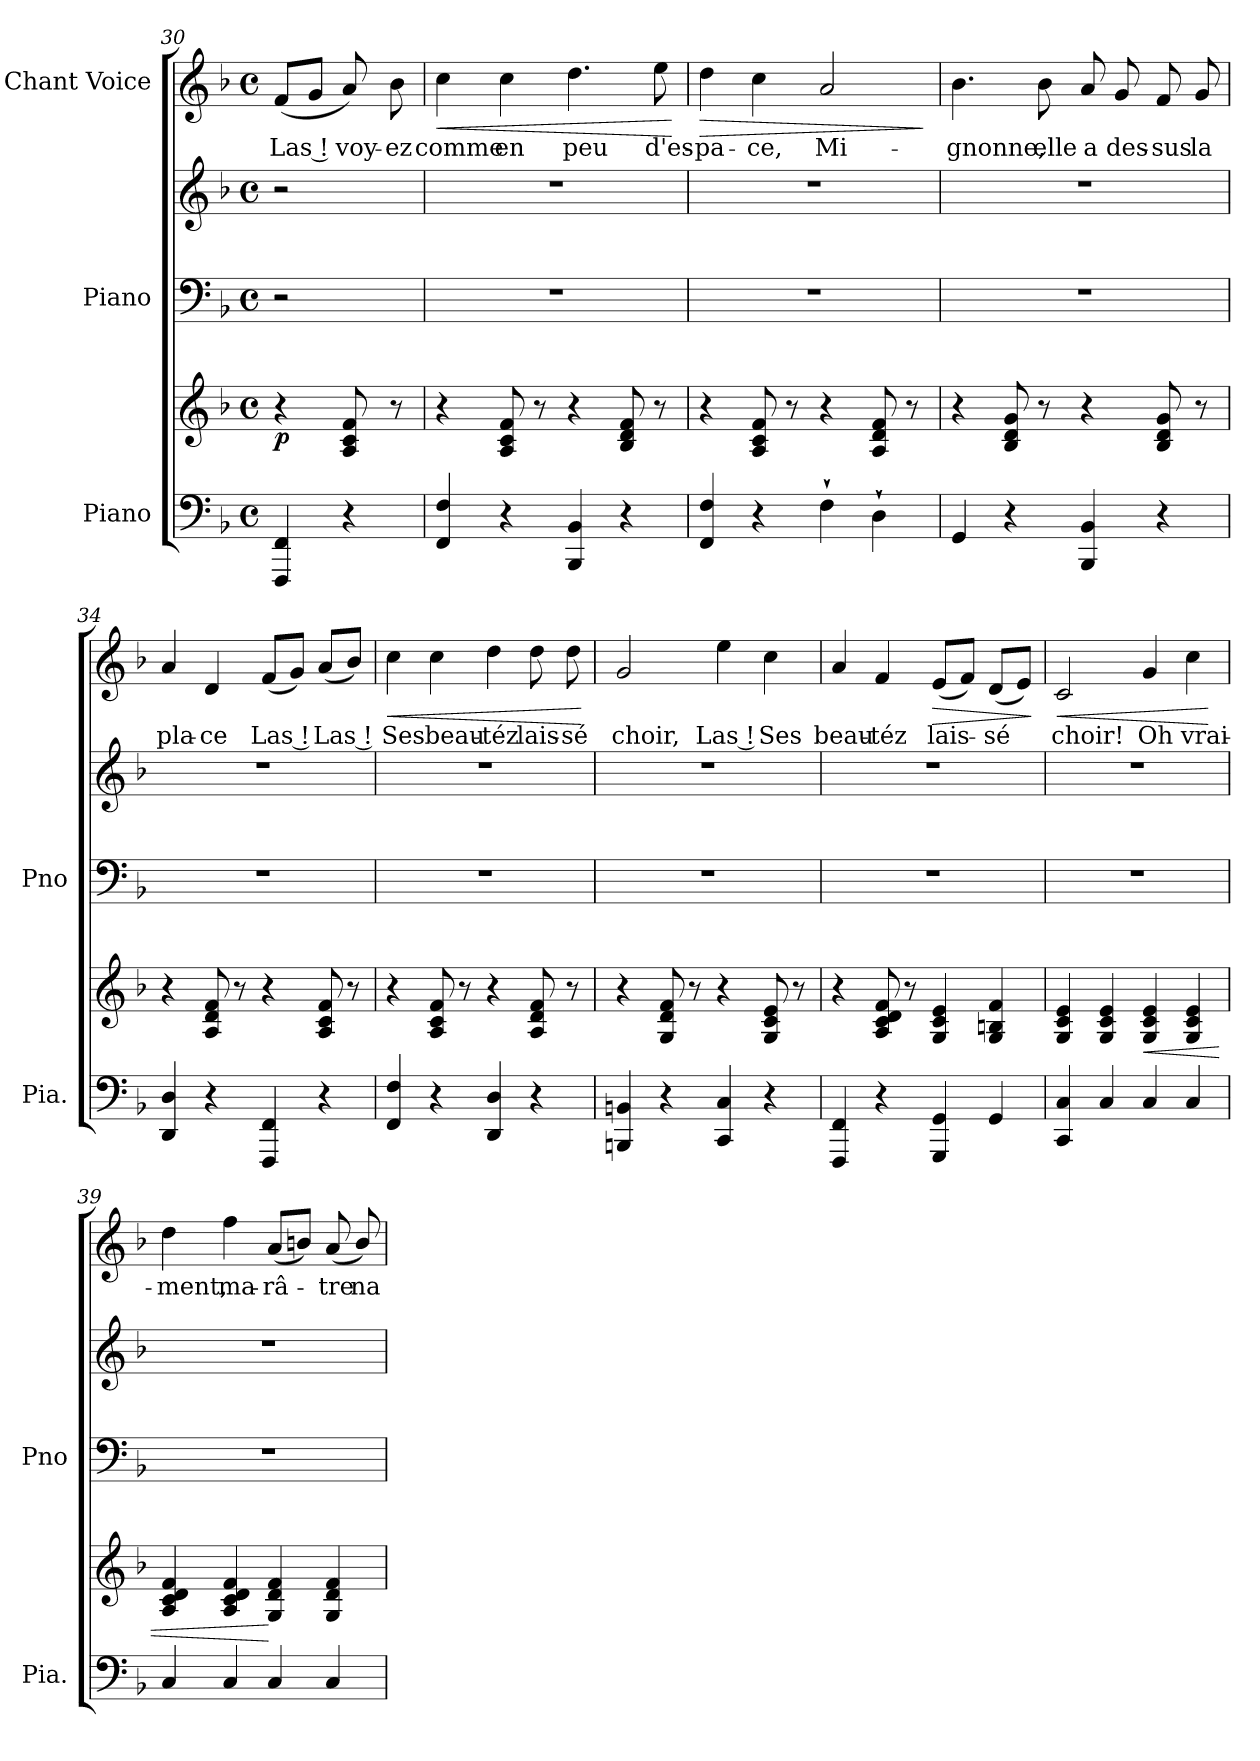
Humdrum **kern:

**kern	**kern	**dynam	**kern	**kern	**kern	**text	**dynam
*part3	*part3	*part3	*part2	*part2	*part1	*part1	*part1
*staff5	*staff4	*staff4/5	*staff3	*staff2	*staff1	*staff1	*staff1
*I"Piano	*	*	*I"Piano	*	*I"Chant Voice	*	*
*I'Pia.	*	*	*I'Pno	*	*	*	*
*clefF4	*clefG2	*	*clefF4	*clefG2	*clefG2	*	*
*k[b-]	*k[b-]	*	*k[b-]	*k[b-]	*k[b-]	*	*
*M4/4	*M4/4	*	*M4/4	*M4/4	*M4/4	*	*
*met(c)	*met(c)	*	*met(c)	*met(c)	*met(c)	*	*
=30	=30	=30	=30	=30	=30	=30	=30
!	!	!LO:DY:b	!	!	!	!	!
4FFF 4FF	4r	p	2r	2r	(8f/L	Las !	.
.	.	.	.	.	8g/J	.	.
4r	8A 8c 8f	.	.	.	8a/)	voy-	.
.	8r	.	.	.	8b-\	-ez	.
=31	=31	=31	=31	=31	=31	=31	=31
!	!	!	!	!	!	!	!LO:HP:b
4FF 4F	4r	.	1r	1r	4cc\	comme	<
4r	8A 8c 8f	.	.	.	4cc\	en	.
.	8r	.	.	.	.	.	.
4BBB- 4BB-	4r	.	.	.	4.dd\	peu	.
4r	8B- 8d 8f	.	.	.	.	.	.
.	8r	.	.	.	8ee\	d'es-	.
.	.	.	.	.	.	.	[
=32	=32	=32	=32	=32	=32	=32	=32
!	!	!	!	!	!	!	!LO:HP:b
4FF 4F	4r	.	1r	1r	4dd\	-pa-	>
4r	8A 8c 8f	.	.	.	4cc\	-ce,	.
.	8r	.	.	.	.	.	.
4F`	4r	.	.	.	2a/	Mi-	.
4D`	8A 8d 8f	.	.	.	.	.	.
.	8r	.	.	.	.	.	.
.	.	.	.	.	.	.	]
=33	=33	=33	=33	=33	=33	=33	=33
4GG	4r	.	1r	1r	4.b-\	-gnonne,	.
4r	8B- 8d 8g	.	.	.	.	.	.
.	8r	.	.	.	8b-\	elle	.
4BBB- 4BB-	4r	.	.	.	8a/	a	.
.	.	.	.	.	8g/	des-	.
4r	8B- 8d 8g	.	.	.	8f/	-sus	.
.	8r	.	.	.	8g/	la	.
=34	=34	=34	=34	=34	=34	=34	=34
4DD 4D	4r	.	1r	1r	4a/	pla-	.
4r	8A 8d 8f	.	.	.	4d/	-ce	.
.	8r	.	.	.	.	.	.
4FFF 4FF	4r	.	.	.	(8f/L	Las !	.
.	.	.	.	.	8g/J)	.	.
4r	8A 8c 8f	.	.	.	(8a/L	Las !	.
.	8r	.	.	.	8b-/J)	.	.
=35	=35	=35	=35	=35	=35	=35	=35
!	!	!	!	!	!	!	!LO:HP:b
4FF 4F	4r	.	1r	1r	4cc\	Ses	<
4r	8A 8c 8f	.	.	.	4cc\	beau-	.
.	8r	.	.	.	.	.	.
4DD 4D	4r	.	.	.	4dd\	-téz	.
4r	8A 8d 8f	.	.	.	8dd\	lais-	.
.	8r	.	.	.	8dd\	-sé	.
.	.	.	.	.	.	.	[
=36	=36	=36	=36	=36	=36	=36	=36
4BBBn 4BBn	4r	.	1r	1r	2g/	choir,	.
4r	8G 8d 8f	.	.	.	.	.	.
.	8r	.	.	.	.	.	.
4CC 4C	4r	.	.	.	4ee\	Las !	.
4r	8G 8c 8e	.	.	.	4cc\	Ses	.
.	8r	.	.	.	.	.	.
=37	=37	=37	=37	=37	=37	=37	=37
4FFF 4FF	4r	.	1r	1r	4a/	beau-	.
4r	8A 8c 8d 8f	.	.	.	4f/	-téz	.
.	8r	.	.	.	.	.	.
!	!	!	!	!	!	!	!LO:HP:b
4GGG 4GG	4G 4c 4e	.	.	.	(8e/L	lais-	>
.	.	.	.	.	8f/J)	.	.
4GG	4G 4Bn 4f	.	.	.	(8d/L	-sé	.
.	.	.	.	.	8e/J)	.	.
.	.	.	.	.	.	.	]
=38	=38	=38	=38	=38	=38	=38	=38
!	!	!	!	!	!	!	!LO:HP:b
4CC 4C	4G 4c 4e	.	1r	1r	2c/	choir!	<
4C	4G 4c 4e	.	.	.	.	.	.
!	!	!LO:HP:b	!	!	!	!	!
4C	4G 4c 4e	<	.	.	4g/	Oh	.
4C	4G 4c 4e	.	.	.	4cc\	vrai-	.
.	.	.	.	.	.	.	[
=39	=39	=39	=39	=39	=39	=39	=39
4C	4A 4c 4d 4f	.	1r	1r	4dd\	-ment,	.
4C	4A 4c 4d 4f	.	.	.	4ff\	ma-	.
4C	4G 4d 4f	[	.	.	(8a/L	-râ-	.
.	.	.	.	.	8bn/J)	.	.
4C	4G 4d 4f	.	.	.	(8a/	-tre	.
.	.	.	.	.	8b/)	na-	.
=	=	=	=	=	=	=	=
*-	*-	*-	*-	*-	*-	*-	*-
